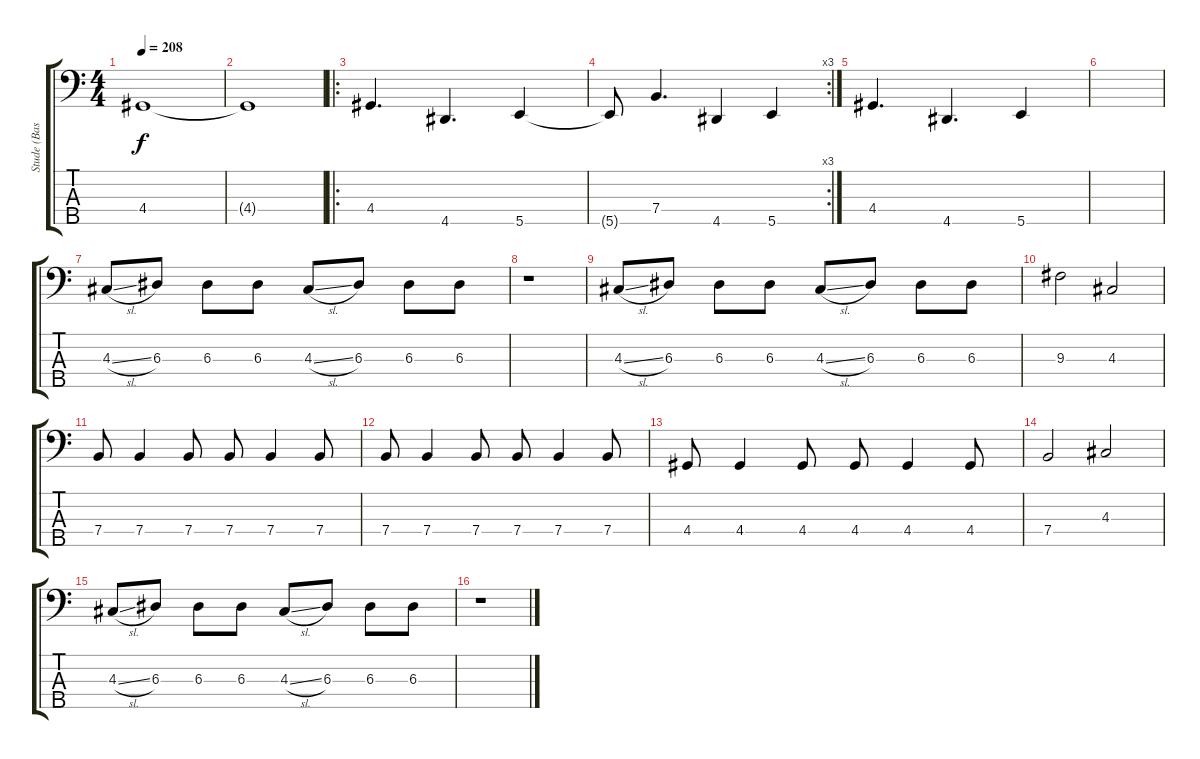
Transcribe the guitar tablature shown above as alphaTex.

\track ("Stude (Bass)" "Stude (Bas") {instrument electricbasspick}
\staff {score tabs}
\tuning (G2 D2 A1 E1 B0) {hide}
\ts (4 4)
\tempo 208
\clef f4
\ks c
4.4{t}.1{dy f} |
4.4{t}.1 |
\ro
4.4.4{d} 4.5.4{d} 5.5.4 |
\rc 3
5.5{t}.8 7.4.4{d} 4.5.4 5.5.4 |
4.4.4{d} 4.5.4{d} 5.5.4 |
|
4.3{sl}.8 6.3.8 6.3.8 6.3.8 4.3{sl}.8 6.3.8 6.3.8 6.3.8 |
r.1 |
4.3{sl}.8 6.3.8 6.3.8 6.3.8 4.3{sl}.8 6.3.8 6.3.8 6.3.8 |
9.3.2 4.3.2 |
7.4.8 7.4.4 7.4.8 7.4.8 7.4.4 7.4.8 |
7.4.8 7.4.4 7.4.8 7.4.8 7.4.4 7.4.8 |
4.4.8 4.4.4 4.4.8 4.4.8 4.4.4 4.4.8 |
7.4.2 4.3.2 |
4.3{sl}.8 6.3.8 6.3.8 6.3.8 4.3{sl}.8 6.3.8 6.3.8 6.3.8 |
r.1
